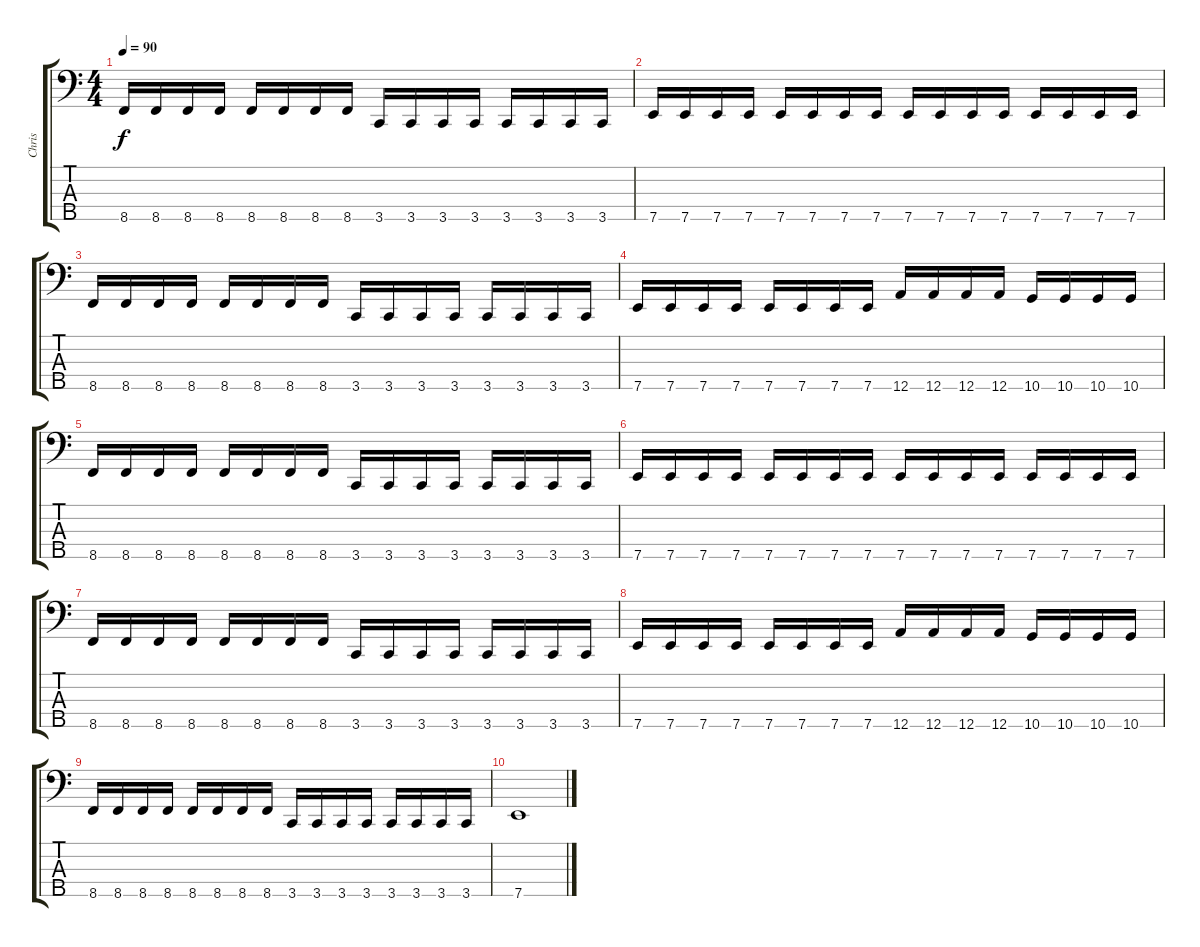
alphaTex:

\track ("Chris" "Chris") {instrument electricbassfinger}
\staff {score tabs}
\tuning (G2 D2 A1 E1 A0) {hide}
\ts (4 4)
\tempo 90
\clef f4
\ks c
8.5.16{dy f} 8.5.16 8.5.16 8.5.16 8.5.16 8.5.16 8.5.16 8.5.16 3.5.16 3.5.16 3.5.16 3.5.16 3.5.16 3.5.16 3.5.16 3.5.16 |
7.5.16 7.5.16 7.5.16 7.5.16 7.5.16 7.5.16 7.5.16 7.5.16 7.5.16 7.5.16 7.5.16 7.5.16 7.5.16 7.5.16 7.5.16 7.5.16 |
8.5.16 8.5.16 8.5.16 8.5.16 8.5.16 8.5.16 8.5.16 8.5.16 3.5.16 3.5.16 3.5.16 3.5.16 3.5.16 3.5.16 3.5.16 3.5.16 |
7.5.16 7.5.16 7.5.16 7.5.16 7.5.16 7.5.16 7.5.16 7.5.16 12.5.16 12.5.16 12.5.16 12.5.16 10.5.16 10.5.16 10.5.16 10.5.16 |
8.5.16 8.5.16 8.5.16 8.5.16 8.5.16 8.5.16 8.5.16 8.5.16 3.5.16 3.5.16 3.5.16 3.5.16 3.5.16 3.5.16 3.5.16 3.5.16 |
7.5.16 7.5.16 7.5.16 7.5.16 7.5.16 7.5.16 7.5.16 7.5.16 7.5.16 7.5.16 7.5.16 7.5.16 7.5.16 7.5.16 7.5.16 7.5.16 |
8.5.16 8.5.16 8.5.16 8.5.16 8.5.16 8.5.16 8.5.16 8.5.16 3.5.16 3.5.16 3.5.16 3.5.16 3.5.16 3.5.16 3.5.16 3.5.16 |
7.5.16 7.5.16 7.5.16 7.5.16 7.5.16 7.5.16 7.5.16 7.5.16 12.5.16 12.5.16 12.5.16 12.5.16 10.5.16 10.5.16 10.5.16 10.5.16 |
8.5.16 8.5.16 8.5.16 8.5.16 8.5.16 8.5.16 8.5.16 8.5.16 3.5.16 3.5.16 3.5.16 3.5.16 3.5.16 3.5.16 3.5.16 3.5.16 |
7.5.1
